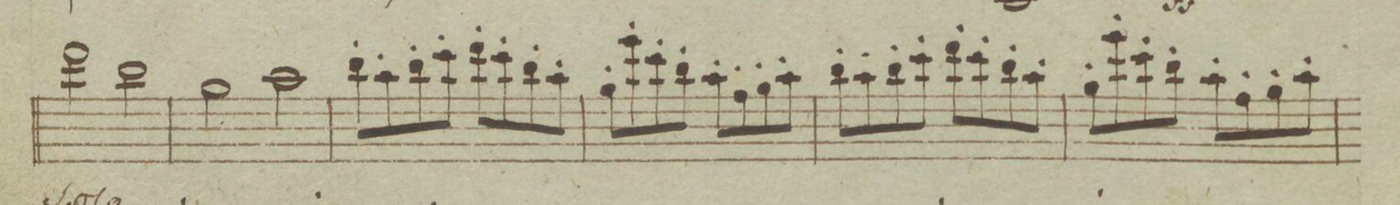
**kern	**dynam
*I"Violino Primo	*
*clefG2	*
*k[b-e-]	*
*met(c|)	*
*M2/2	*
2ddd\	.
2bb-\	.
=73	=73
2gg\	.
2aa\	.
=74	=74
8bb-'\L	.
8aa'\	.
8bb-'\	.
8ccc'\J	.
8ddd'\L	.
8ccc'\	.
8bb-'\	.
8aa'\J	.
=75	=75
8gg'\L	.
8eee-'\	.
8ccc'\	.
8bb-'\J	.
8aa'\L	.
8ff'\	.
8gg'\	.
8aa'\J	.
=76	=76
8bb-'\L	.
8aa'\	.
8bb-'\	.
8ccc'\J	.
8ddd'\L	.
8ccc'\	.
8bb-'\	.
8aa'\J	.
=77	=77
8gg'\L	.
8eee-'\	.
8ccc'\	.
8bb-'\J	.
8aa'\L	.
8ff'\	.
8gg'\	.
8aa'\J	.
=78	=78
*-	*-
